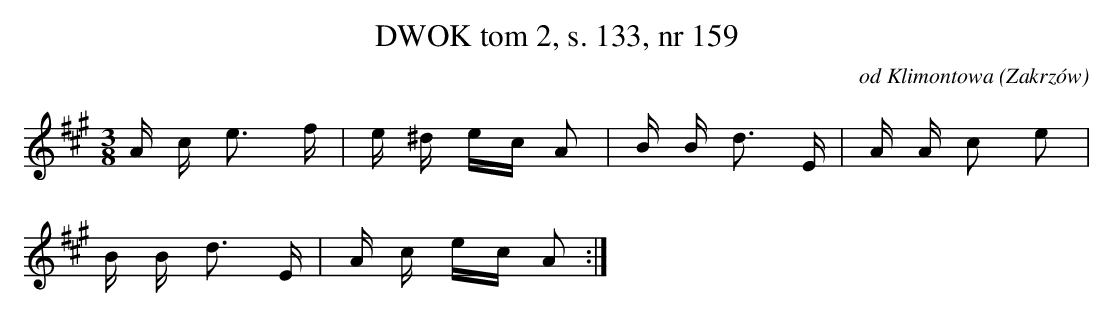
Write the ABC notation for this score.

X:1
T: DWOK tom 2, s. 133, nr 159
O: od Klimontowa (Zakrzów)
L: 1/16
M: 3/8
K: A
A c e3 f |\
e ^d ec A2 |\
B B d3 E |\
A A c2 e2 |
B B d3  E |\
A c ec A2 :|
